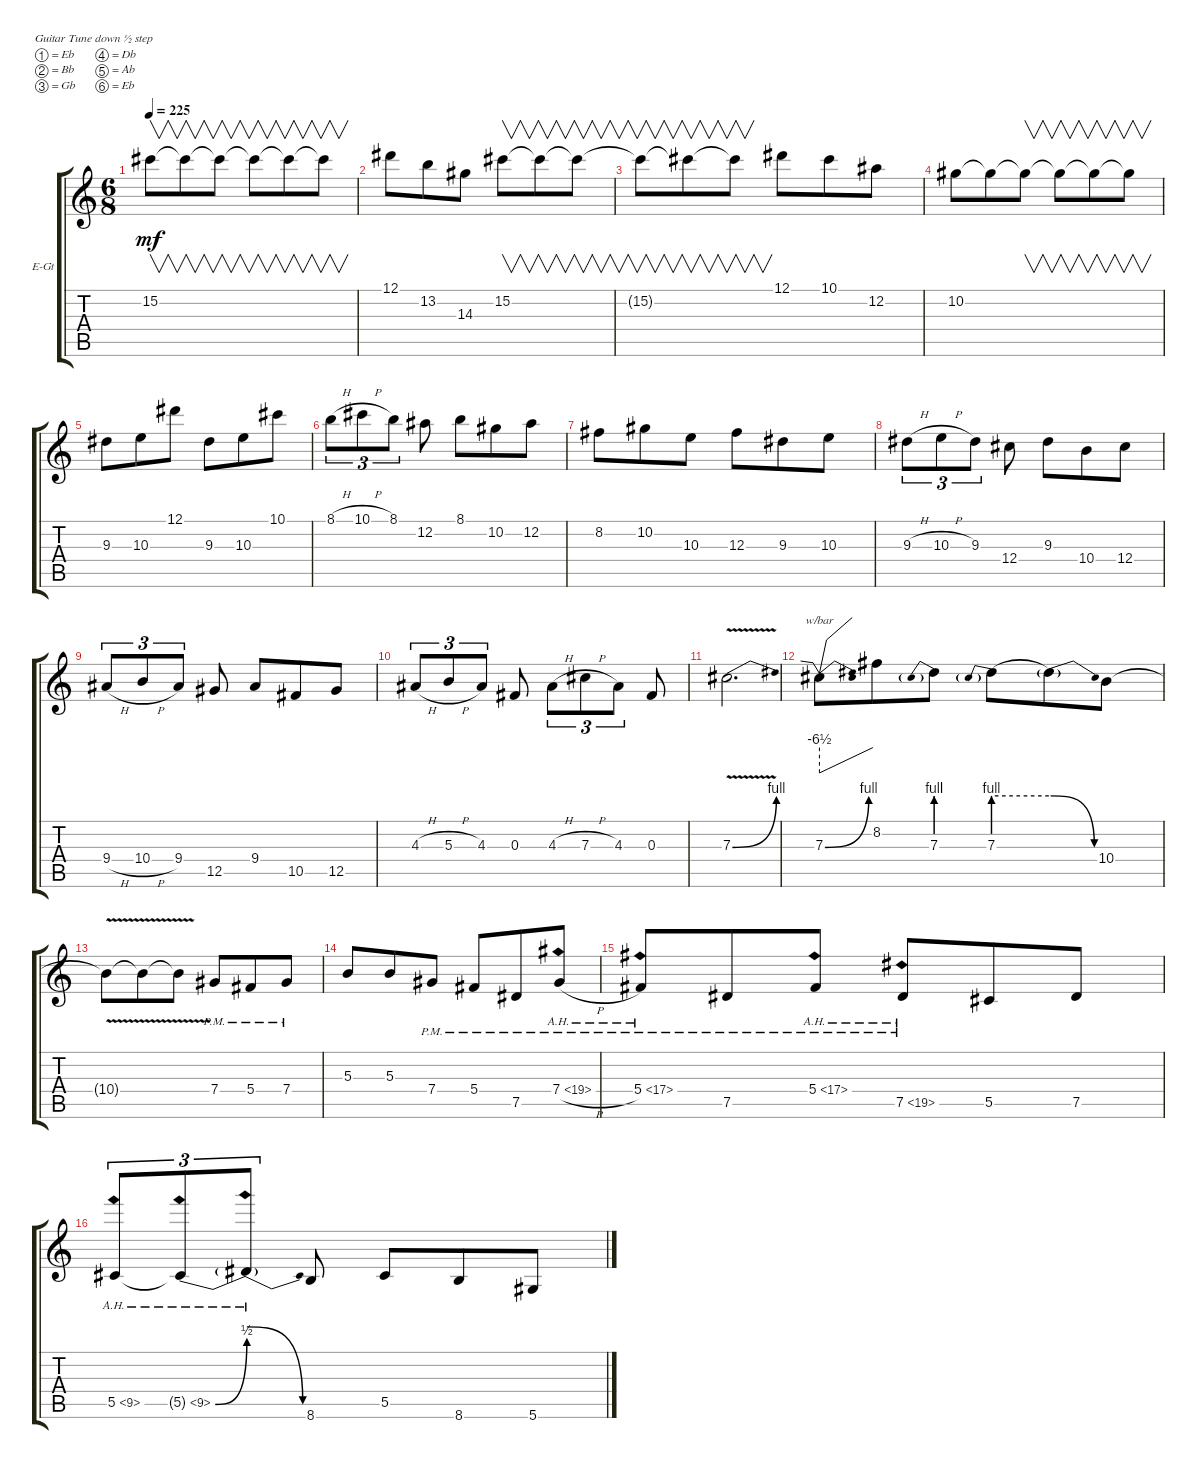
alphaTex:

\bracketExtendMode groupsimilarinstruments
\firstSystemTrackNameOrientation horizontal
\otherSystemsTrackNameOrientation horizontal
\track ("solo" "E-Gt") {solo instrument distortionguitar}
\staff {score tabs}
\tuning (Eb4 Bb3 Gb3 Db3 Ab2 Eb2)
\ts (6 8)
\tempo 225
\clef g2
\ks c
15.2.8{v dy mf} 15.2{t}.8{v} 15.2{t}.8{v} 15.2{t}.8{v} 15.2{t}.8{v} 15.2{t}.8{v} |
12.1.8 13.2.8 14.3.8 15.2.8{v} 15.2{t}.8{v} 15.2{t}.8{v} |
15.2{t}.8{v} 15.2{t}.8{v} 15.2{t}.8{v} 12.1.8 10.1.8 12.2.8 |
10.2.8 10.2{t}.8 10.2{t}.8{v} 10.2{t}.8{v} 10.2{t}.8{v} 10.2{t}.8{v} |
9.3.8 10.3.8 12.1.8 9.3.8 10.3.8 10.1.8 |
8.1{h}.8{tu (3 2)} 10.1{h}.8{tu (3 2)} 8.1.8{tu (3 2)} 12.2.8 8.1.8 10.2.8 12.2.8 |
8.2.8 10.2.8 10.3.8 12.3.8 9.3.8 10.3.8 |
9.3{h}.8{tu (3 2)} 10.3{h}.8{tu (3 2)} 9.3.8{tu (3 2)} 12.4.8 9.3.8 10.4.8 12.4.8 |
9.4{h}.8{tu (3 2)} 10.4{h}.8{tu (3 2)} 9.4.8{tu (3 2)} 12.5.8 9.4.8 10.5.8 12.5.8 |
4.3{h}.8{tu (3 2)} 5.3{h}.8{tu (3 2)} 4.3.8{tu (3 2)} 0.3.8 4.3{h}.8{tu (3 2)} 7.3{h}.8{tu (3 2)} 4.3.8{tu (3 2)} 0.3.8 |
7.3{be (bend 9.6 0 59.4 4) v}.2{d} |
7.3{be (bend 0 0 15 4)}.8{tbe (predivedive default 0 -26 4.8 0)} 8.2.8 7.3{be (prebend 0 4 60 4)}.8 7.3{be (prebend 0 4 60 4)}.8 7.3{be (release 0 4 59.4 0) t}.8 10.4.8 |
10.4{v t}.8 10.4{v t}.8 10.4{v t}.8 7.4{pm}.8 5.4{pm}.8 7.4{pm}.8 |
5.3.8 5.3.8 7.4{pm}.8 5.4{pm}.8 7.5{pm}.8 7.4{ah 12 h pm}.8 |
5.4{ah 12 pm}.8 7.5{pm}.8 5.4{ah 12 pm}.8 7.5{ah 12 pm}.8 5.5.8 7.5.8 |
5.5{ah 4}.8{tu (3 2)} 5.5{be (bend 0 0 15.6 2) ah 4 t}.8{tu (3 2)} 5.5{be (release 0 4 15 0) ah 4 t}.8{tu (3 2)} 8.6.8 5.5.8 8.6.8 5.6.8
